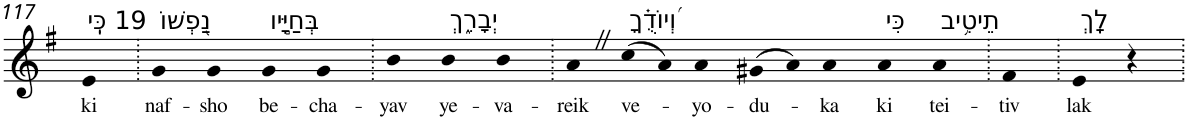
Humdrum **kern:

**kern	**text
*part1	*part1
*staff1	*staff1
*I"Piano	*
*I'Pno	*
!!LO:PB:g=z
*clefG2	*
*k[f#]	*
*G:	*
=117	=117
!LO:TX:a:t=19 כִּֽי	!
!	!LO:LY:b
4e	ki
=118.	=118.
!LO:TX:a:t=נַ֭פְשׁוֹ	!
!	!LO:LY:b
4g	naf-
!	!LO:LY:b
4g	-sho
!LO:TX:a:t=בְּחַיָּ֣יו	!
!	!LO:LY:b
4g	be-
!	!LO:LY:b
4g	-cha-
=119.	=119.
!	!LO:LY:b
4b	-yav
!LO:TX:a:t=יְבָרֵ֑ךְ	!
!	!LO:LY:b
4b	ye-
!	!LO:LY:b
4b	-va-
=120.	=120.
!	!LO:LY:b
4aZ	-reik
!LO:TX:a:t=וְ֝יוֹדֻ֗ךָ	!
!	!LO:LY:b
(>8cc	ve-
8a)	.
!	!LO:LY:b
4a	-yo-
!	!LO:LY:b
(>8g#X	-du-
8a)	.
!	!LO:LY:b
4a	-ka
!LO:TX:a:t=כִּי	!
!	!LO:LY:b
4a	ki
!LO:TX:a:t=תֵיטִ֥יב	!
!	!LO:LY:b
4a	tei-
=121.	=121.
!	!LO:LY:b
4f#	-tiv
=122.	=122.
!LO:TX:a:t=לָֽךְ	!
!	!LO:LY:b
4e	lak
4r	.
=.	=.
*-	*-
